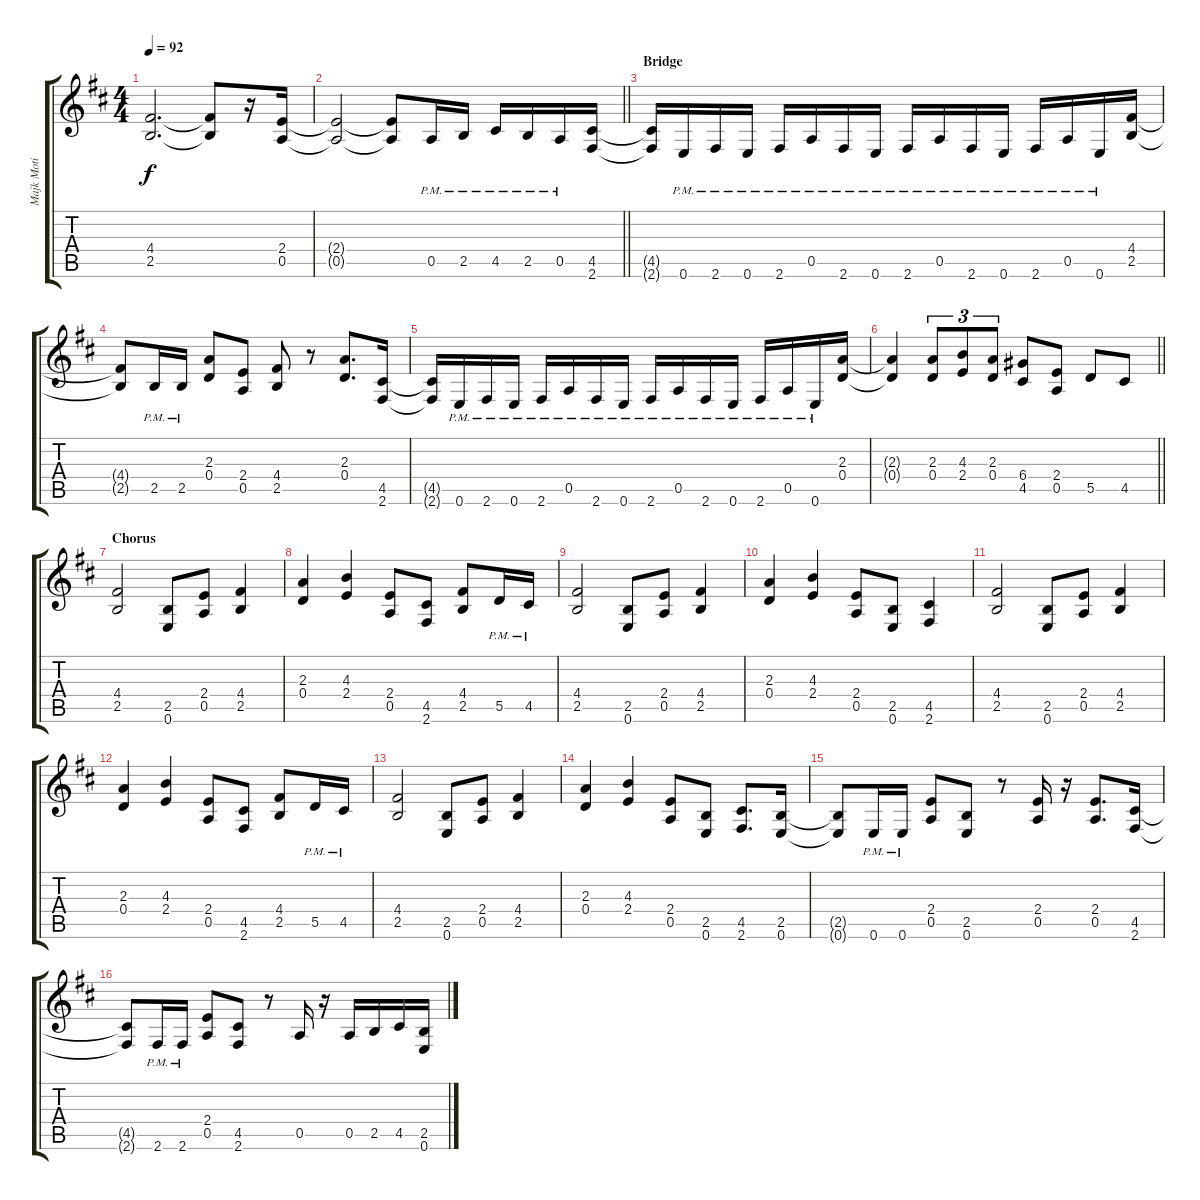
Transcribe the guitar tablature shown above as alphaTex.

\track ("Majk Moti" "Majk Moti") {instrument distortionguitar}
\staff {score tabs}
\tuning (E4 B3 G3 D3 A2 E2) {hide}
\ts (4 4)
\tempo 92
\clef g2
\ks bminor
(4.4{t} 2.5{t}).2{d dy f} (4.4{t} 2.5{t}).8 r.16 (2.4 0.5).16 |
\barLineRight lightlight
(2.4{t} 0.5{t}).2 (2.4{t} 0.5{t}).8 0.5{pm}.16 2.5{pm}.16 4.5{pm}.16 2.5{pm}.16 0.5{pm}.16 (4.5 2.6).16 |
\section ("" "Bridge")
(4.5{t} 2.6{t}).16 0.6{pm}.16 2.6{pm}.16 0.6{pm}.16 2.6{pm}.16 0.5{pm}.16 2.6{pm}.16 0.6{pm}.16 2.6{pm}.16 0.5{pm}.16 2.6{pm}.16 0.6{pm}.16 2.6{pm}.16 0.5{pm}.16 0.6{pm}.16 (4.4 2.5).16 |
(4.4{t} 2.5{t}).8 2.5{pm}.16 2.5{pm}.16 (2.3 0.4).8 (2.4 0.5).8 (4.4 2.5).8 r.8 (2.3 0.4).8{d} (4.5 2.6).16 |
(4.5{t} 2.6{t}).16 0.6{pm}.16 2.6{pm}.16 0.6{pm}.16 2.6{pm}.16 0.5{pm}.16 2.6{pm}.16 0.6{pm}.16 2.6{pm}.16 0.5{pm}.16 2.6{pm}.16 0.6{pm}.16 2.6{pm}.16 0.5{pm}.16 0.6{pm}.16 (2.3 0.4).16 |
\barLineRight lightlight
(2.3{t} 0.4{t}).4 (2.3 0.4).8{tu (3 2)} (4.3 2.4).8{tu (3 2)} (2.3 0.4).8{tu (3 2)} (6.4 4.5).8 (2.4 0.5).8 5.5.8 4.5.8 |
\section ("" "Chorus")
(4.4 2.5).2 (2.5 0.6).8 (2.4 0.5).8 (4.4 2.5).4 |
(2.3 0.4).4 (4.3 2.4).4 (2.4 0.5).8 (4.5 2.6).8 (4.4 2.5).8 5.5{pm}.16 4.5{pm}.16 |
(4.4 2.5).2 (2.5 0.6).8 (2.4 0.5).8 (4.4 2.5).4 |
(2.3 0.4).4 (4.3 2.4).4 (2.4 0.5).8 (2.5 0.6).8 (4.5 2.6).4 |
(4.4 2.5).2 (2.5 0.6).8 (2.4 0.5).8 (4.4 2.5).4 |
(2.3 0.4).4 (4.3 2.4).4 (2.4 0.5).8 (4.5 2.6).8 (4.4 2.5).8 5.5{pm}.16 4.5{pm}.16 |
(4.4 2.5).2 (2.5 0.6).8 (2.4 0.5).8 (4.4 2.5).4 |
(2.3 0.4).4 (4.3 2.4).4 (2.4 0.5).8 (2.5 0.6).8 (4.5 2.6).8{d} (2.5 0.6).16 |
(2.5{t} 0.6{t}).8 0.6{pm}.16 0.6{pm}.16 (2.4 0.5).8 (2.5 0.6).8 r.8 (2.4 0.5).16 r.16 (2.4 0.5).8{d} (4.5 2.6).16 |
(4.5{t} 2.6{t}).8 2.6{pm}.16 2.6{pm}.16 (2.4 0.5).8 (4.5 2.6).8 r.8 0.5.16 r.16 0.5.16 2.5.16 4.5.16 (2.5 0.6).16
